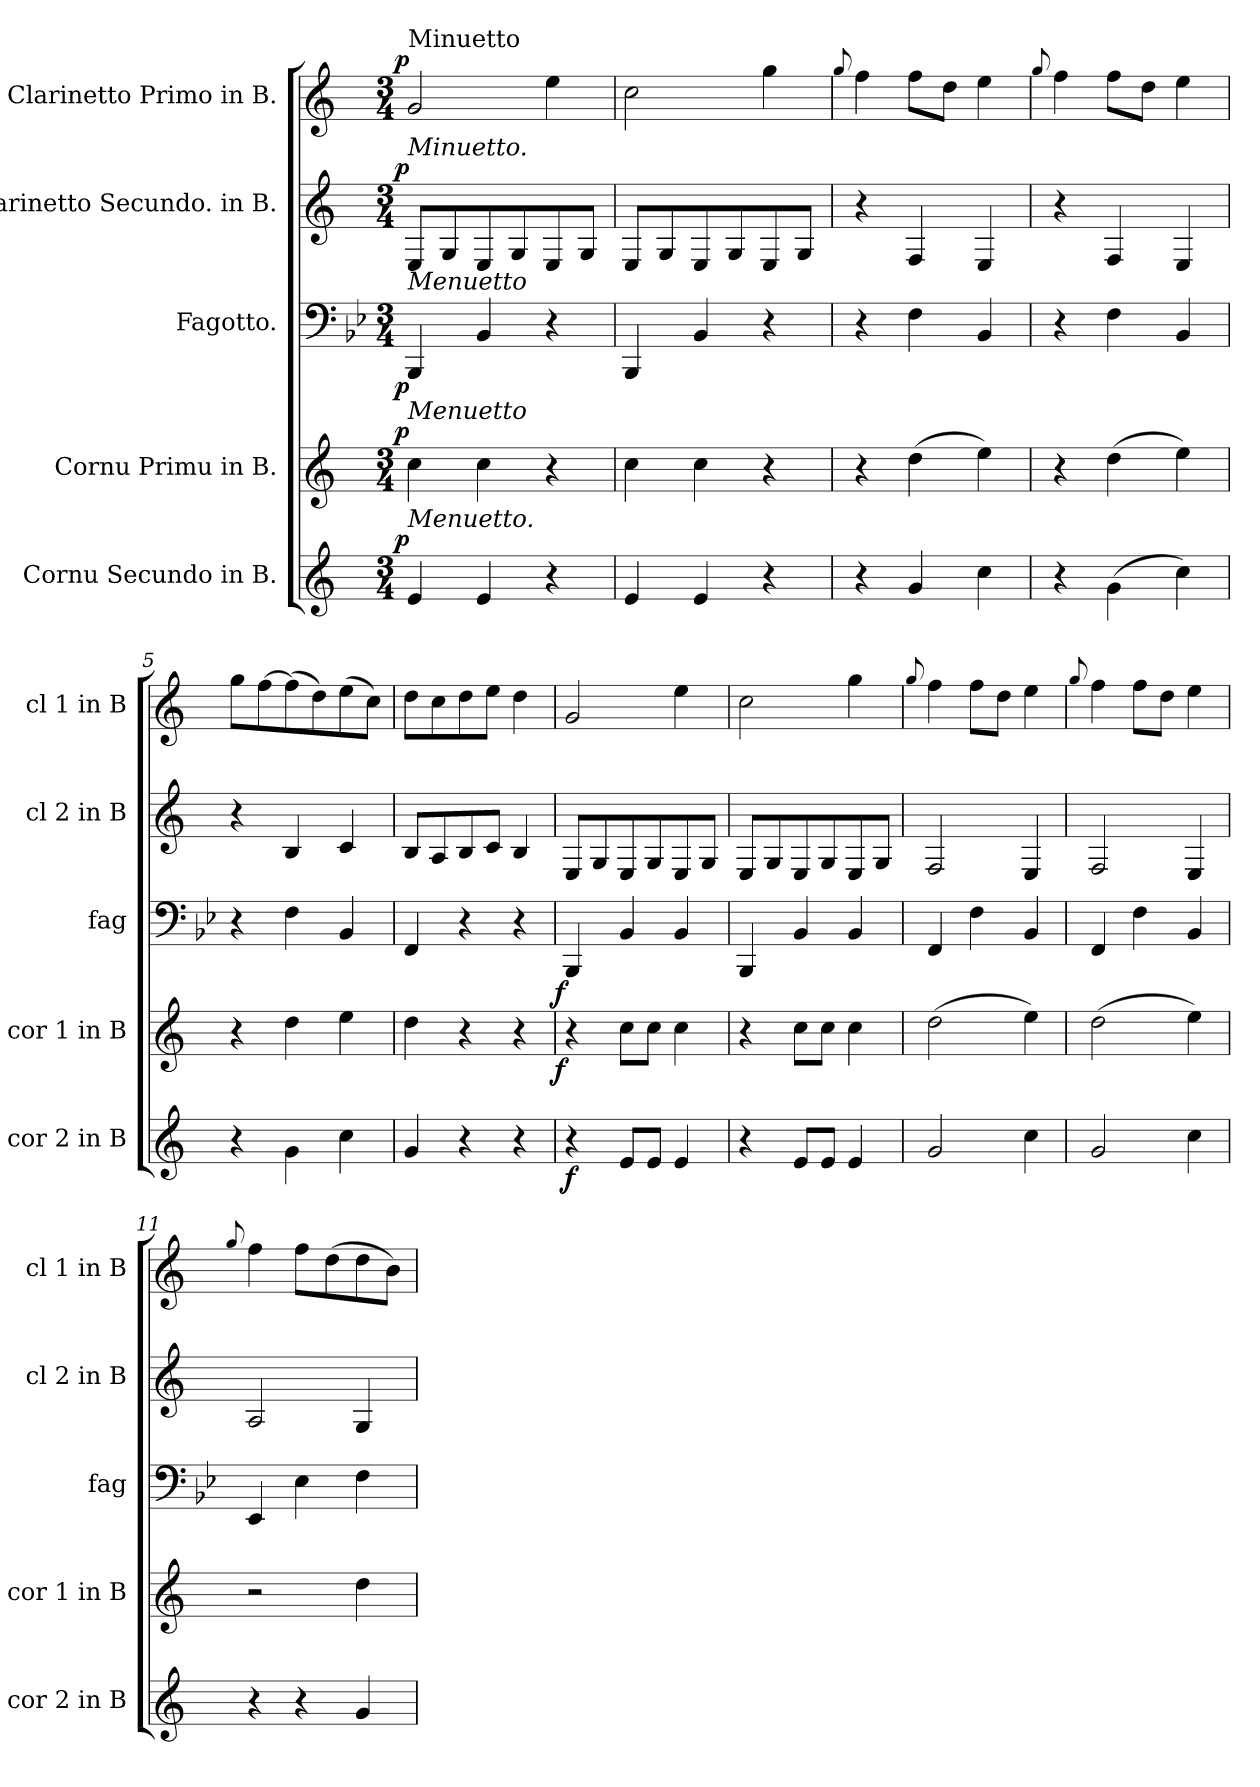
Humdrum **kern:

**kern	**dynam	**kern	**dynam	**kern	**dynam	**kern	**dynam	**kern	**dynam
*part5	*part5	*part4	*part4	*part3	*part3	*part2	*part2	*part1	*part1
*staff5	*staff5	*staff4	*staff4	*staff3	*staff3	*staff2	*staff2	*staff1	*staff1
*I"Cornu Secundo in B.	*	*I"Cornu Primu in B.	*	*I"Fagotto.	*	*I"Clarinetto Secundo. in B.	*	*I"Clarinetto Primo in B.	*
*I'cor 2 in B	*	*I'cor 1 in B	*	*I'fag	*	*I'cl 2 in B	*	*I'cl 1 in B	*
*clefG2	*	*clefG2	*	*clefF4	*	*clefG2	*	*clefG2	*
*ITrd1c2	*	*ITrd1c2	*	*	*	*ITrd1c2	*	*ITrd1c2	*
*k[b-e-]	*	*k[b-e-]	*	*k[b-e-]	*	*k[b-e-]	*	*k[b-e-]	*
*M3/4	*	*M3/4	*	*M3/4	*	*M3/4	*	*M3/4	*
=1	=1	=1	=1	=1	=1	=1	=1	=1	=1
!	!	!	!	!	!	!	!	!LO:TX:a:t=Minuetto	!
!	!	!	!	!	!	!LO:TX:a:i:t=Minuetto.	!	!	!
!	!	!	!	!LO:TX:a:i:t=Menuetto	!	!	!	!	!
!	!	!LO:TX:a:i:t=Menuetto	!	!	!	!	!	!	!
!LO:TX:a:i:t=Menuetto.	!	!	!	!	!	!	!	!	!
!	!LO:DY:a:rj	!	!LO:DY:a:rj	!	!LO:DY:rj	!	!LO:DY:a:rj	!	!LO:DY:a:rj
4d/	p	4b-\	p	4BBB-/	p	8D/L	p	2f/	p
.	.	.	.	.	.	8F/	.	.	.
4d/	.	4b-\	.	4BB-/	.	8D/	.	.	.
.	.	.	.	.	.	8F/	.	.	.
4r	.	4r	.	4r	.	8D/	.	4dd\	.
.	.	.	.	.	.	8F/J	.	.	.
=2	=2	=2	=2	=2	=2	=2	=2	=2	=2
4d/	.	4b-\	.	4BBB-/	.	8D/L	.	2b-\	.
.	.	.	.	.	.	8F/	.	.	.
4d/	.	4b-\	.	4BB-/	.	8D/	.	.	.
.	.	.	.	.	.	8F/	.	.	.
4r	.	4r	.	4r	.	8D/	.	4ff\	.
.	.	.	.	.	.	8F/J	.	.	.
=3	=3	=3	=3	=3	=3	=3	=3	=3	=3
.	.	.	.	.	.	.	.	8qqff/	.
4r	.	4r	.	4r	.	4r	.	4ee-\	.
4f/	.	(4cc\	.	4F\	.	4E-/	.	8ee-\L	.
.	.	.	.	.	.	.	.	8cc\J	.
4b-\	.	4dd\)	.	4BB-/	.	4D/	.	4dd\	.
=4	=4	=4	=4	=4	=4	=4	=4	=4	=4
.	.	.	.	.	.	.	.	8qqff/	.
4r	.	4r	.	4r	.	4r	.	4ee-\	.
(4f\	.	(4cc\	.	4F\	.	4E-/	.	8ee-\L	.
.	.	.	.	.	.	.	.	8cc\J	.
4b-\)	.	4dd\)	.	4BB-/	.	4D/	.	4dd\	.
=5	=5	=5	=5	=5	=5	=5	=5	=5	=5
4r	.	4r	.	4r	.	4r	.	8ff\L	.
.	.	.	.	.	.	.	.	[8ee-\	.
4f\	.	4cc\	.	4F\	.	4A/	.	(8ee-\]	.
.	.	.	.	.	.	.	.	8cc\)	.
4b-\	.	4dd\	.	4BB-/	.	4B-/	.	(8dd\	.
.	.	.	.	.	.	.	.	8b-\J)	.
=6	=6	=6	=6	=6	=6	=6	=6	=6	=6
4f/	.	4cc\	.	4FF/	.	8A/L	.	8cc\L	.
.	.	.	.	.	.	8G/	.	8b-\	.
4r	.	4r	.	4r	.	8A/	.	8cc\	.
.	.	.	.	.	.	8B-/J	.	8dd\J	.
4r	.	4r	.	4r	.	4A/	.	4cc\	.
=7	=7	=7	=7	=7	=7	=7	=7	=7	=7
!	!	!	!LO:DY:rj	!	!LO:DY:rj	!	!	!	!LO:DY:rj
4r	f~	4r	f~	4BBB-/	f~	8D/L	.	2f/	f&colon;
.	.	.	.	.	.	8F/	.	.	.
8d/L	.	8b-\L	.	4BB-/	.	8D/	.	.	.
8d/J	.	8b-\J	.	.	.	8F/	.	.	.
4d/	.	4b-\	.	4BB-/	.	8D/	.	4dd\	.
.	.	.	.	.	.	8F/J	.	.	.
=8	=8	=8	=8	=8	=8	=8	=8	=8	=8
4r	.	4r	.	4BBB-/	.	8D/L	.	2b-\	.
.	.	.	.	.	.	8F/	.	.	.
8d/L	.	8b-\L	.	4BB-/	.	8D/	.	.	.
8d/J	.	8b-\J	.	.	.	8F/	.	.	.
4d/	.	4b-\	.	4BB-/	.	8D/	.	4ff\	.
.	.	.	.	.	.	8F/J	.	.	.
=9	=9	=9	=9	=9	=9	=9	=9	=9	=9
.	.	.	.	.	.	.	.	8qqff/	.
2f/	.	(2cc\	.	4FF/	.	2E-/	.	4ee-\	.
.	.	.	.	4F\	.	.	.	8ee-\L	.
.	.	.	.	.	.	.	.	8cc\J	.
4b-\	.	4dd\)	.	4BB-/	.	4D/	.	4dd\	.
=10	=10	=10	=10	=10	=10	=10	=10	=10	=10
.	.	.	.	.	.	.	.	8qqff/	.
2f/	.	(2cc\	.	4FF/	.	2E-/	.	4ee-\	.
.	.	.	.	4F\	.	.	.	8ee-\L	.
.	.	.	.	.	.	.	.	8cc\J	.
4b-\	.	4dd\)	.	4BB-/	.	4D/	.	4dd\	.
=11	=11	=11	=11	=11	=11	=11	=11	=11	=11
.	.	.	.	.	.	.	.	8qqff/	.
4r	.	2r	.	4EE-/	.	2G/	.	4ee-\	.
4r	.	.	.	4E-\	.	.	.	8ee-\L	.
.	.	.	.	.	.	.	.	(8cc\	.
4f/	.	4cc\	.	4F\	.	4F/	.	8cc\	.
.	.	.	.	.	.	.	.	8a\J)	.
=	=	=	=	=	=	=	=	=	=
*-	*-	*-	*-	*-	*-	*-	*-	*-	*-
